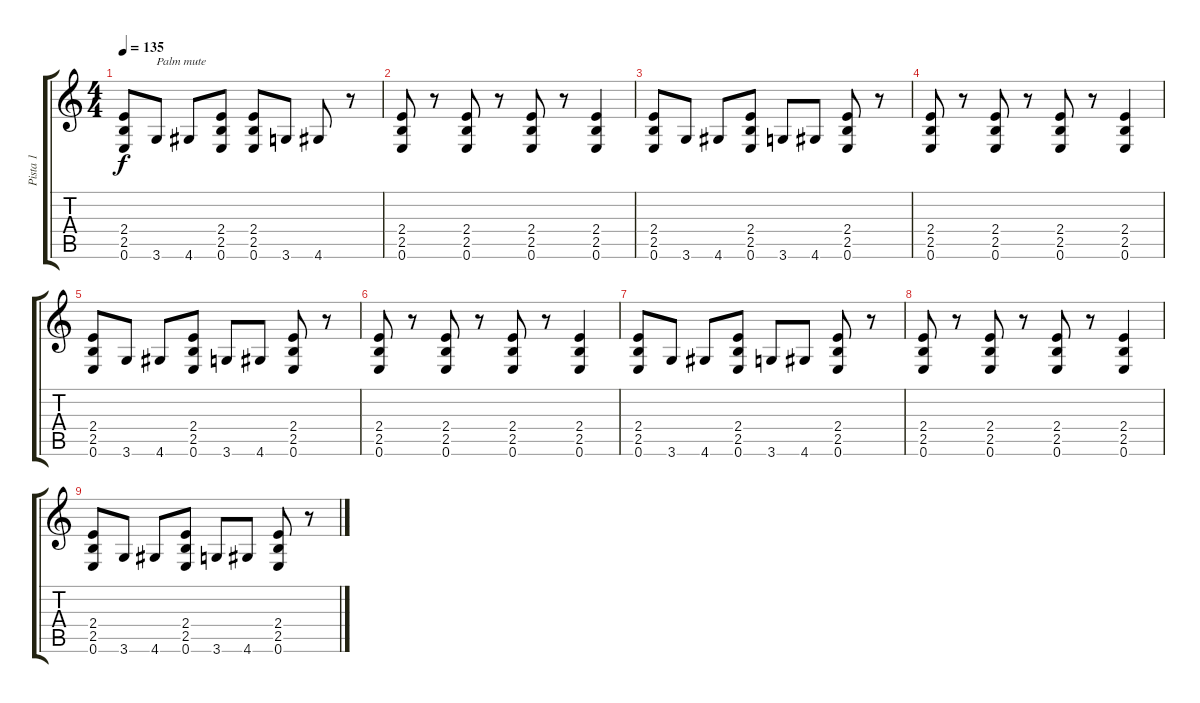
\track ("Pista 1" "Pista 1") {instrument distortionguitar}
\staff {score tabs}
\tuning (E4 B3 G3 D3 A2 E2) {hide}
\ts (4 4)
\tempo 135
\clef g2
\ks c
(2.4 2.5 0.6).8{dy f volume 8 instrument electricguitarmuted} 3.6.8{txt "Palm mute"} 4.6.8 (2.4 2.5 0.6).8 (2.4 2.5 0.6).8 3.6.8 4.6.8 r.8 |
(2.4 2.5 0.6).8{volume 13 instrument distortionguitar} r.8 (2.4 2.5 0.6).8 r.8 (2.4 2.5 0.6).8 r.8 (2.4 2.5 0.6).4 |
(2.4 2.5 0.6).8 3.6.8 4.6.8 (2.4 2.5 0.6).8 3.6.8 4.6.8 (2.4 2.5 0.6).8 r.8 |
(2.4 2.5 0.6).8 r.8 (2.4 2.5 0.6).8 r.8 (2.4 2.5 0.6).8 r.8 (2.4 2.5 0.6).4 |
(2.4 2.5 0.6).8 3.6.8 4.6.8 (2.4 2.5 0.6).8 3.6.8 4.6.8 (2.4 2.5 0.6).8 r.8 |
(2.4 2.5 0.6).8 r.8 (2.4 2.5 0.6).8 r.8 (2.4 2.5 0.6).8 r.8 (2.4 2.5 0.6).4 |
(2.4 2.5 0.6).8 3.6.8 4.6.8 (2.4 2.5 0.6).8 3.6.8 4.6.8 (2.4 2.5 0.6).8 r.8 |
(2.4 2.5 0.6).8 r.8 (2.4 2.5 0.6).8 r.8 (2.4 2.5 0.6).8 r.8 (2.4 2.5 0.6).4 |
(2.4 2.5 0.6).8 3.6.8 4.6.8 (2.4 2.5 0.6).8 3.6.8 4.6.8 (2.4 2.5 0.6).8 r.8
